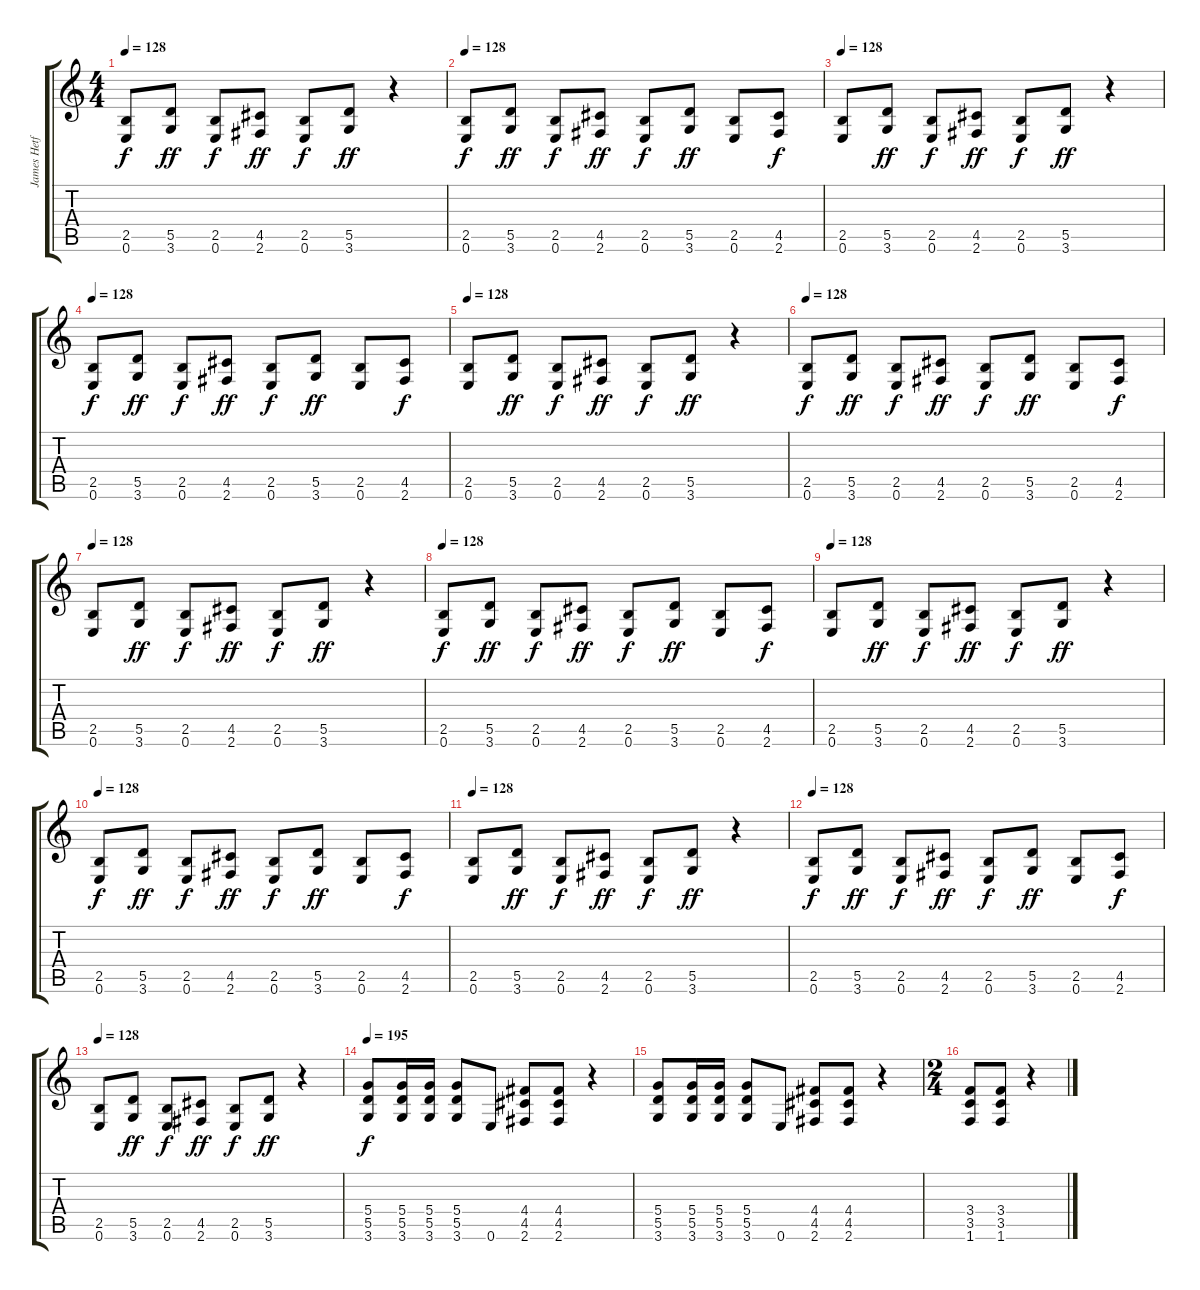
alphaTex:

\track ("James Hetfield (Guitar I)" "James Hetf") {instrument distortionguitar}
\staff {score tabs}
\tuning (E4 B3 G3 D3 A2 E2) {hide}
\ts (4 4)
\tempo 128
\clef g2
\ks c
(2.5 0.6).8{dy f volume 10} (5.5 3.6).8{dy ff} (2.5 0.6).8{dy f} (4.5 2.6).8{dy ff} (2.5 0.6).8{dy f} (5.5 3.6).8{dy ff} r.4 |
\tempo 128
(2.5 0.6).8{dy f volume 10} (5.5 3.6).8{dy ff} (2.5 0.6).8{dy f} (4.5 2.6).8{dy ff} (2.5 0.6).8{dy f} (5.5 3.6).8{dy ff} (2.5 0.6).8 (4.5 2.6).8{dy f} |
\tempo 128
(2.5 0.6).8{volume 10} (5.5 3.6).8{dy ff} (2.5 0.6).8{dy f} (4.5 2.6).8{dy ff} (2.5 0.6).8{dy f} (5.5 3.6).8{dy ff} r.4 |
\tempo 128
(2.5 0.6).8{dy f volume 10} (5.5 3.6).8{dy ff} (2.5 0.6).8{dy f} (4.5 2.6).8{dy ff} (2.5 0.6).8{dy f} (5.5 3.6).8{dy ff} (2.5 0.6).8 (4.5 2.6).8{dy f} |
\tempo 128
(2.5 0.6).8{volume 10} (5.5 3.6).8{dy ff} (2.5 0.6).8{dy f} (4.5 2.6).8{dy ff} (2.5 0.6).8{dy f} (5.5 3.6).8{dy ff} r.4 |
\tempo 128
(2.5 0.6).8{dy f volume 10} (5.5 3.6).8{dy ff} (2.5 0.6).8{dy f} (4.5 2.6).8{dy ff} (2.5 0.6).8{dy f} (5.5 3.6).8{dy ff} (2.5 0.6).8 (4.5 2.6).8{dy f} |
\tempo 128
(2.5 0.6).8{volume 10} (5.5 3.6).8{dy ff} (2.5 0.6).8{dy f} (4.5 2.6).8{dy ff} (2.5 0.6).8{dy f} (5.5 3.6).8{dy ff} r.4 |
\tempo 128
(2.5 0.6).8{dy f volume 10} (5.5 3.6).8{dy ff} (2.5 0.6).8{dy f} (4.5 2.6).8{dy ff} (2.5 0.6).8{dy f} (5.5 3.6).8{dy ff} (2.5 0.6).8 (4.5 2.6).8{dy f} |
\tempo 128
(2.5 0.6).8{volume 10} (5.5 3.6).8{dy ff} (2.5 0.6).8{dy f} (4.5 2.6).8{dy ff} (2.5 0.6).8{dy f} (5.5 3.6).8{dy ff} r.4 |
\tempo 128
(2.5 0.6).8{dy f volume 10} (5.5 3.6).8{dy ff} (2.5 0.6).8{dy f} (4.5 2.6).8{dy ff} (2.5 0.6).8{dy f} (5.5 3.6).8{dy ff} (2.5 0.6).8 (4.5 2.6).8{dy f} |
\tempo 128
(2.5 0.6).8{volume 10} (5.5 3.6).8{dy ff} (2.5 0.6).8{dy f} (4.5 2.6).8{dy ff} (2.5 0.6).8{dy f} (5.5 3.6).8{dy ff} r.4 |
\tempo 128
(2.5 0.6).8{dy f volume 10} (5.5 3.6).8{dy ff} (2.5 0.6).8{dy f} (4.5 2.6).8{dy ff} (2.5 0.6).8{dy f} (5.5 3.6).8{dy ff} (2.5 0.6).8 (4.5 2.6).8{dy f} |
\tempo 128
(2.5 0.6).8{volume 10} (5.5 3.6).8{dy ff} (2.5 0.6).8{dy f} (4.5 2.6).8{dy ff} (2.5 0.6).8{dy f} (5.5 3.6).8{dy ff} r.4 |
\tempo 195
(5.4 5.5 3.6).8{dy f volume 13} (5.4 5.5 3.6).16 (5.4 5.5 3.6).16 (5.4 5.5 3.6).8 0.6.8 (4.4 4.5 2.6).8 (4.4 4.5 2.6).8 r.4 |
(5.4 5.5 3.6).8 (5.4 5.5 3.6).16 (5.4 5.5 3.6).16 (5.4 5.5 3.6).8 0.6.8 (4.4 4.5 2.6).8 (4.4 4.5 2.6).8 r.4 |
\ts (2 4)
(3.4 3.5 1.6).8 (3.4 3.5 1.6).8 r.4
